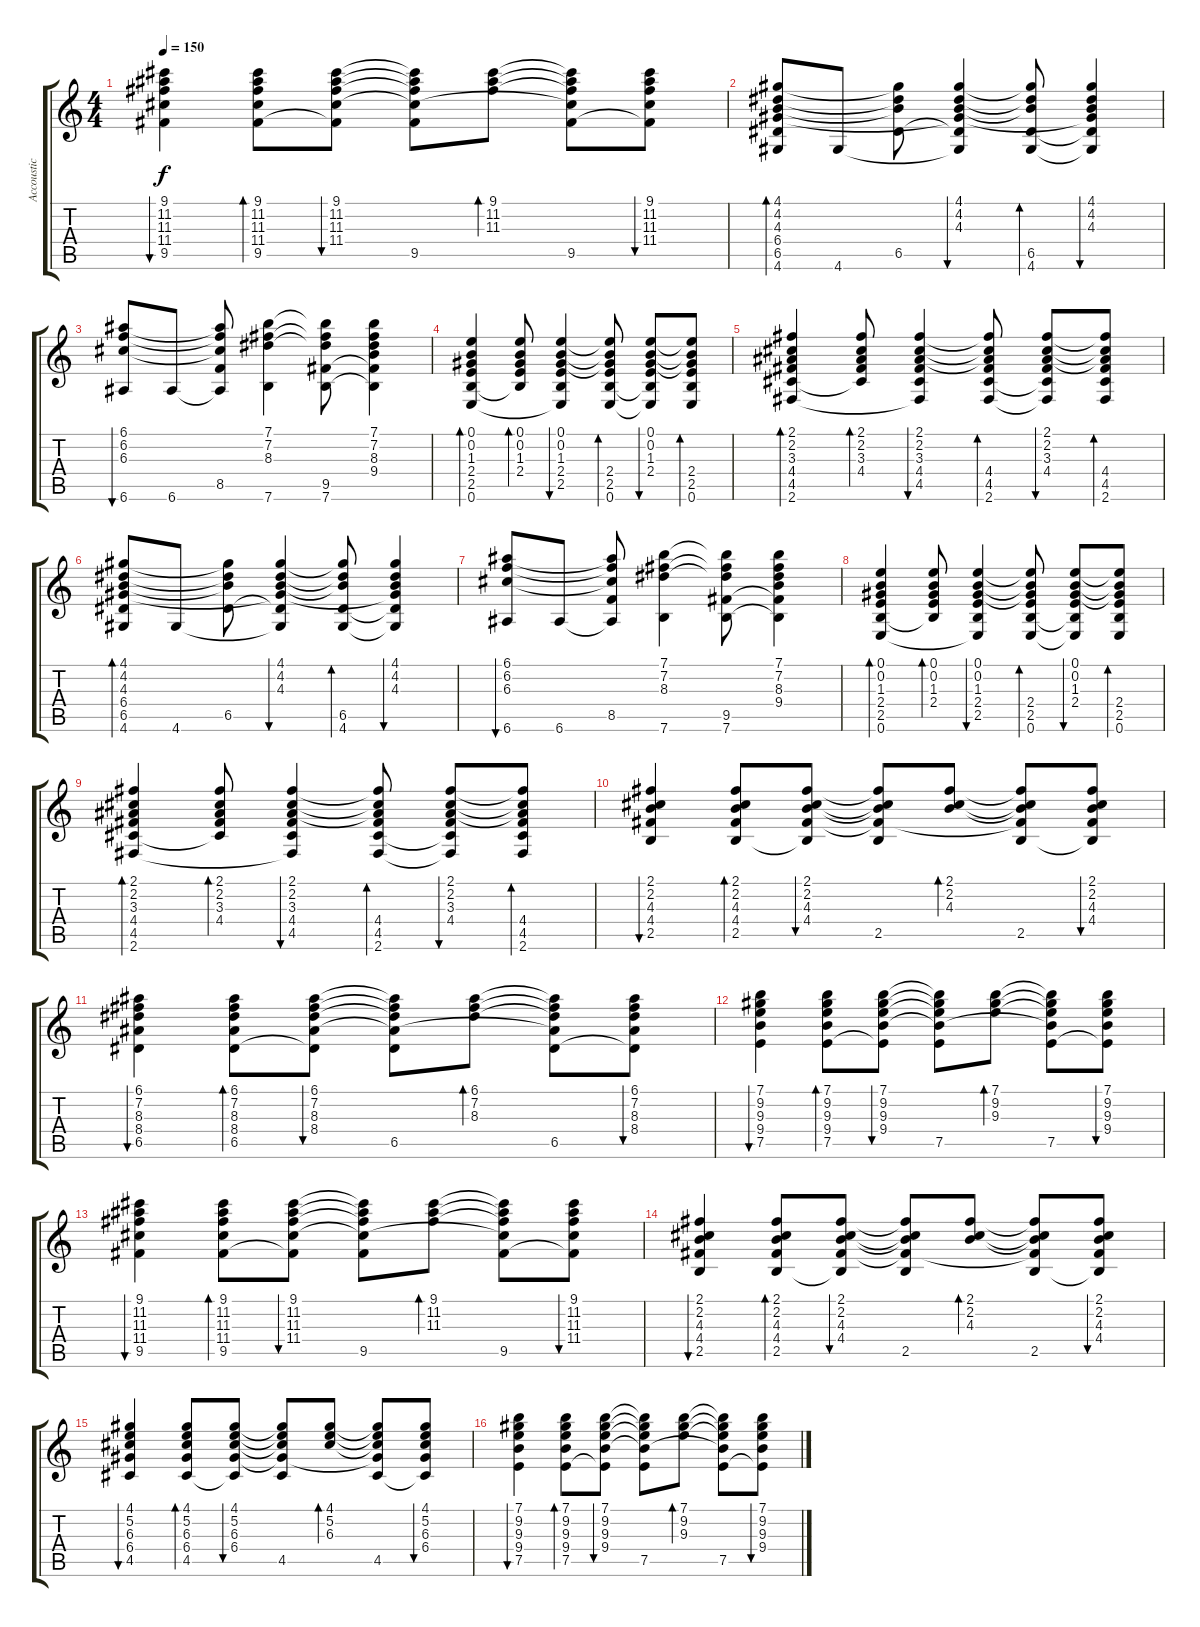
\track ("Accoustic Guitar" "Accoustic ") {instrument acousticguitarsteel}
\staff {score tabs}
\tuning (E4 B3 G3 D3 A2 E2) {hide}
\ts (4 4)
\tempo 150
\clef g2
\ks c
(9.1 11.2 11.3 11.4 9.5).4{bu 60 dy f} (9.1 11.2 11.3 11.4 9.5).8{bd 60} (9.1 11.2 11.3 11.4 9.5{t}).8{bu 60} (9.1{t} 11.2{t} 11.3{t} 11.4{t} 9.5).8 (9.1 11.2 11.3).8{bd 60} (9.1{t} 11.2{t} 11.3{t} 11.4{t} 9.5).8 (9.1 11.2 11.3 11.4 9.5{t}).8{bu 60} |
(4.1 4.2 4.3 6.4 6.5 4.6).8{bd 60} 4.6.8 (4.1{t} 4.2{t} 4.3{t} 6.5).8 (4.1 4.2 4.3 6.4{t} 6.5{t} 4.6{t}).4{bu 60} (4.1{t} 4.2{t} 4.3{t} 6.5 4.6).8{bd 60} (4.1 4.2 4.3 6.4{t} 6.5{t} 4.6{t}).4{bu 60} |
(6.1 6.2 6.3 6.6).8{bu 60} 6.6.8 (6.1{t} 6.2{t} 6.3{t} 8.5 6.6{t}).8 (7.1 7.2 8.3 7.6).4 (7.1{t} 7.2{t} 8.3{t} 9.5 7.6).8 (7.1 7.2 8.3 9.4 9.5{t} 7.6{t}).4 |
(0.1 0.2 1.3 2.4 2.5 0.6).4{bd 60} (0.1 0.2 1.3 2.4 2.5{t}).8{bd 60} (0.1 0.2 1.3 2.4 2.5 0.6{t}).4{bu 60} (0.1{t} 0.2{t} 1.3{t} 2.4 2.5 0.6).8{bd 60} (0.1 0.2 1.3 2.4 2.5{t} 0.6{t}).8{bu 60} (0.1{t} 0.2{t} 1.3{t} 2.4 2.5 0.6).8{bd 60} |
(2.1 2.2 3.3 4.4 4.5 2.6).4{bd 60} (2.1 2.2 3.3 4.4 4.5{t}).8{bd 60} (2.1 2.2 3.3 4.4 4.5 2.6{t}).4{bu 60} (2.1{t} 2.2{t} 3.3{t} 4.4 4.5 2.6).8{bd 60} (2.1 2.2 3.3 4.4 4.5{t} 2.6{t}).8{bu 60} (2.1{t} 2.2{t} 3.3{t} 4.4 4.5 2.6).8{bd 60} |
(4.1 4.2 4.3 6.4 6.5 4.6).8{bd 60} 4.6.8 (4.1{t} 4.2{t} 4.3{t} 6.5).8 (4.1 4.2 4.3 6.4{t} 6.5{t} 4.6{t}).4{bu 60} (4.1{t} 4.2{t} 4.3{t} 6.5 4.6).8{bd 60} (4.1 4.2 4.3 6.4{t} 6.5{t} 4.6{t}).4{bu 60} |
(6.1 6.2 6.3 6.6).8{bu 60} 6.6.8 (6.1{t} 6.2{t} 6.3{t} 8.5 6.6{t}).8 (7.1 7.2 8.3 7.6).4 (7.1{t} 7.2{t} 8.3{t} 9.5 7.6).8 (7.1 7.2 8.3 9.4 9.5{t} 7.6{t}).4 |
(0.1 0.2 1.3 2.4 2.5 0.6).4{bd 60} (0.1 0.2 1.3 2.4 2.5{t}).8{bd 60} (0.1 0.2 1.3 2.4 2.5 0.6{t}).4{bu 60} (0.1{t} 0.2{t} 1.3{t} 2.4 2.5 0.6).8{bd 60} (0.1 0.2 1.3 2.4 2.5{t} 0.6{t}).8{bu 60} (0.1{t} 0.2{t} 1.3{t} 2.4 2.5 0.6).8{bd 60} |
(2.1 2.2 3.3 4.4 4.5 2.6).4{bd 60} (2.1 2.2 3.3 4.4 4.5{t}).8{bd 60} (2.1 2.2 3.3 4.4 4.5 2.6{t}).4{bu 60} (2.1{t} 2.2{t} 3.3{t} 4.4 4.5 2.6).8{bd 60} (2.1 2.2 3.3 4.4 4.5{t} 2.6{t}).8{bu 60} (2.1{t} 2.2{t} 3.3{t} 4.4 4.5 2.6).8{bd 60} |
(2.1 2.2 4.3 4.4 2.5).4{bu 60} (2.1 2.2 4.3 4.4 2.5).8{bd 60} (2.1 2.2 4.3 4.4 2.5{t}).8{bu 60} (2.1{t} 2.2{t} 4.3{t} 4.4{t} 2.5).8 (2.1 2.2 4.3).8{bd 60} (2.1{t} 2.2{t} 4.3{t} 4.4{t} 2.5).8 (2.1 2.2 4.3 4.4 2.5{t}).8{bu 60} |
(6.1 7.2 8.3 8.4 6.5).4{bu 60} (6.1 7.2 8.3 8.4 6.5).8{bd 60} (6.1 7.2 8.3 8.4 6.5{t}).8{bu 60} (6.1{t} 7.2{t} 8.3{t} 8.4{t} 6.5).8 (6.1 7.2 8.3).8{bd 60} (6.1{t} 7.2{t} 8.3{t} 8.4{t} 6.5).8 (6.1 7.2 8.3 8.4 6.5{t}).8{bu 60} |
(7.1 9.2 9.3 9.4 7.5).4{bu 60} (7.1 9.2 9.3 9.4 7.5).8{bd 60} (7.1 9.2 9.3 9.4 7.5{t}).8{bu 60} (7.1{t} 9.2{t} 9.3{t} 9.4{t} 7.5).8 (7.1 9.2 9.3).8{bd 60} (7.1{t} 9.2{t} 9.3{t} 9.4{t} 7.5).8 (7.1 9.2 9.3 9.4 7.5{t}).8{bu 60} |
(9.1 11.2 11.3 11.4 9.5).4{bu 60} (9.1 11.2 11.3 11.4 9.5).8{bd 60} (9.1 11.2 11.3 11.4 9.5{t}).8{bu 60} (9.1{t} 11.2{t} 11.3{t} 11.4{t} 9.5).8 (9.1 11.2 11.3).8{bd 60} (9.1{t} 11.2{t} 11.3{t} 11.4{t} 9.5).8 (9.1 11.2 11.3 11.4 9.5{t}).8{bu 60} |
(2.1 2.2 4.3 4.4 2.5).4{bu 60} (2.1 2.2 4.3 4.4 2.5).8{bd 60} (2.1 2.2 4.3 4.4 2.5{t}).8{bu 60} (2.1{t} 2.2{t} 4.3{t} 4.4{t} 2.5).8 (2.1 2.2 4.3).8{bd 60} (2.1{t} 2.2{t} 4.3{t} 4.4{t} 2.5).8 (2.1 2.2 4.3 4.4 2.5{t}).8{bu 60} |
(4.1 5.2 6.3 6.4 4.5).4{bu 60} (4.1 5.2 6.3 6.4 4.5).8{bd 60} (4.1 5.2 6.3 6.4 4.5{t}).8{bu 60} (4.1{t} 5.2{t} 6.3{t} 6.4{t} 4.5).8 (4.1 5.2 6.3).8{bd 60} (4.1{t} 5.2{t} 6.3{t} 6.4{t} 4.5).8 (4.1 5.2 6.3 6.4 4.5{t}).8{bu 60} |
(7.1 9.2 9.3 9.4 7.5).4{bu 60} (7.1 9.2 9.3 9.4 7.5).8{bd 60} (7.1 9.2 9.3 9.4 7.5{t}).8{bu 60} (7.1{t} 9.2{t} 9.3{t} 9.4{t} 7.5).8 (7.1 9.2 9.3).8{bd 60} (7.1{t} 9.2{t} 9.3{t} 9.4{t} 7.5).8 (7.1 9.2 9.3 9.4 7.5{t}).8{bu 60}
